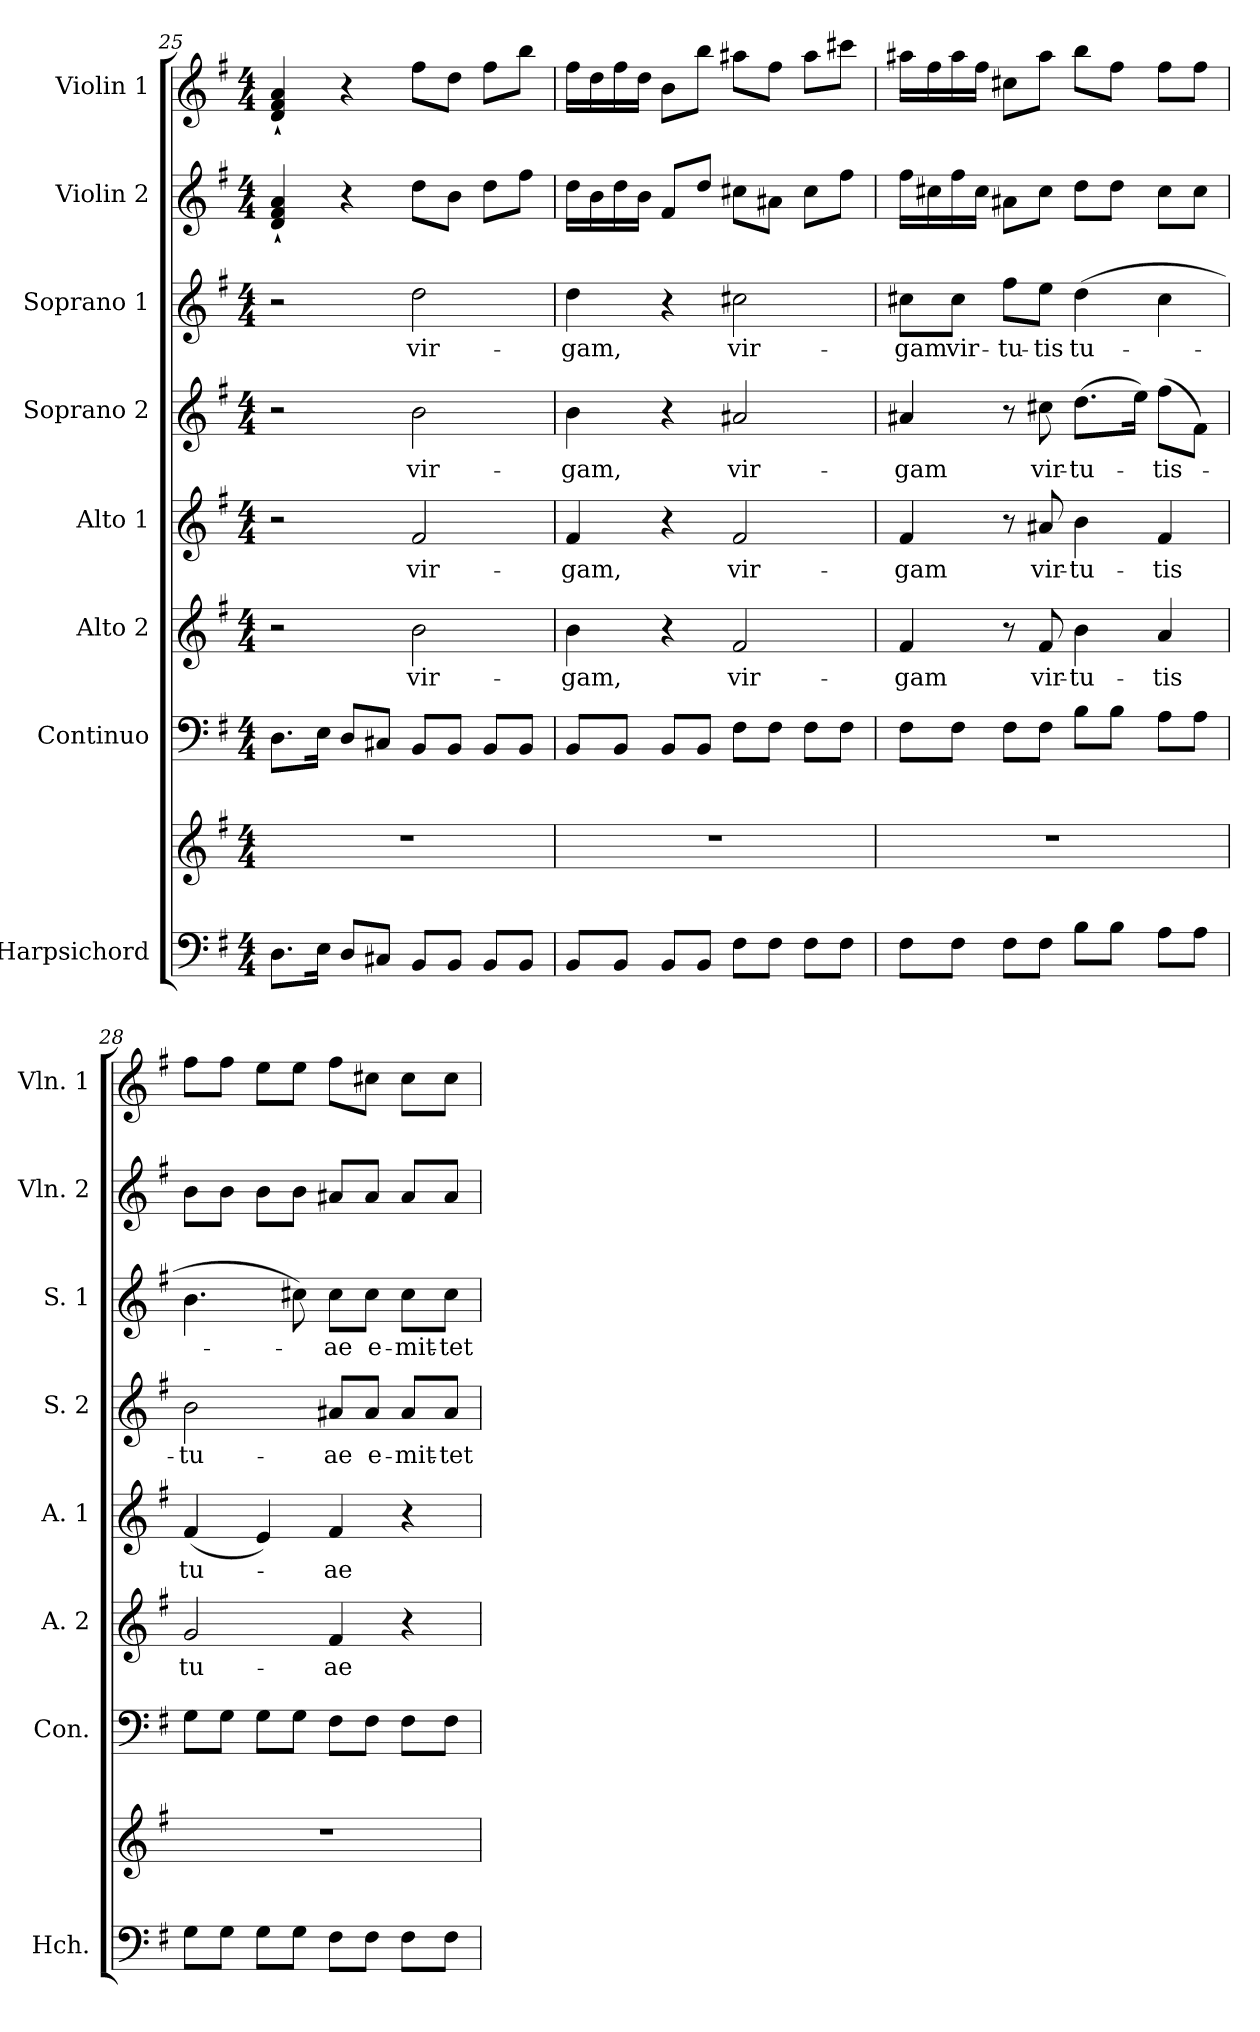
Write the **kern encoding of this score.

**kern	**kern	**kern	**kern	**text	**kern	**text	**kern	**text	**kern	**text	**kern	**kern
*part8	*part8	*part7	*part6	*part6	*part5	*part5	*part4	*part4	*part3	*part3	*part2	*part1
*staff9	*staff8	*staff7	*staff6	*staff6	*staff5	*staff5	*staff4	*staff4	*staff3	*staff3	*staff2	*staff1
*I"Harpsichord	*	*I"Continuo	*I"Alto 2	*	*I"Alto 1	*	*I"Soprano 2	*	*I"Soprano 1	*	*I"Violin 2	*I"Violin 1
*I'Hch.	*	*I'Con.	*I'A. 2	*	*I'A. 1	*	*I'S. 2	*	*I'S. 1	*	*I'Vln. 2	*I'Vln. 1
*clefF4	*clefG2	*clefF4	*clefG2	*	*clefG2	*	*clefG2	*	*clefG2	*	*clefG2	*clefG2
*k[f#]	*k[f#]	*k[f#]	*k[f#]	*	*k[f#]	*	*k[f#]	*	*k[f#]	*	*k[f#]	*k[f#]
*M4/4	*M4/4	*M4/4	*M4/4	*	*M4/4	*	*M4/4	*	*M4/4	*	*M4/4	*M4/4
=25	=25	=25	=25	=25	=25	=25	=25	=25	=25	=25	=25	=25
8.D\L	1r	8.D\L	2r	.	2r	.	2r	.	2r	.	4d/` 4f#/` 4a/`	4d/` 4f#/` 4a/`
16E\Jk	.	16E\Jk	.	.	.	.	.	.	.	.	.	.
8D/L	.	8D/L	.	.	.	.	.	.	.	.	4r	4r
8C#X/J	.	8C#X/J	.	.	.	.	.	.	.	.	.	.
!	!	!	!	!LO:LY:b	!	!LO:LY:b	!	!LO:LY:b	!	!LO:LY:b	!	!
8BB/L	.	8BB/L	2b\	vir-	2f#/	vir-	2b\	vir-	2dd\	vir-	8dd\L	8ff#\L
8BB/J	.	8BB/J	.	.	.	.	.	.	.	.	8b\J	8dd\J
8BB/L	.	8BB/L	.	.	.	.	.	.	.	.	8dd\L	8ff#\L
8BB/J	.	8BB/J	.	.	.	.	.	.	.	.	8ff#\J	8bb\J
=26	=26	=26	=26	=26	=26	=26	=26	=26	=26	=26	=26	=26
!	!	!	!	!LO:LY:b	!	!LO:LY:b	!	!LO:LY:b	!	!LO:LY:b	!	!
8BB/L	1r	8BB/L	4b\	-gam,	4f#/	-gam,	4b\	-gam,	4dd\	-gam,	16dd\LL	16ff#\LL
.	.	.	.	.	.	.	.	.	.	.	16b\	16dd\
8BB/J	.	8BB/J	.	.	.	.	.	.	.	.	16dd\	16ff#\
.	.	.	.	.	.	.	.	.	.	.	16b\JJ	16dd\JJ
8BB/L	.	8BB/L	4r	.	4r	.	4r	.	4r	.	8f#/L	8b\L
8BB/J	.	8BB/J	.	.	.	.	.	.	.	.	8dd/J	8bb\J
!	!	!	!	!LO:LY:b	!	!LO:LY:b	!	!LO:LY:b	!	!LO:LY:b	!	!
8F#\L	.	8F#\L	2f#/	vir-	2f#/	vir-	2a#X/	vir-	2cc#X\	vir-	8cc#X\L	8aa#X\L
8F#\J	.	8F#\J	.	.	.	.	.	.	.	.	8a#X\J	8ff#\J
8F#\L	.	8F#\L	.	.	.	.	.	.	.	.	8cc#\L	8aa#\L
8F#\J	.	8F#\J	.	.	.	.	.	.	.	.	8ff#\J	8ccc#X\J
!!LO:PB:g=z
=27	=27	=27	=27	=27	=27	=27	=27	=27	=27	=27	=27	=27
!	!	!	!	!LO:LY:b	!	!LO:LY:b	!	!LO:LY:b	!	!LO:LY:b	!	!
8F#\L	1r	8F#\L	4f#/	-gam	4f#/	-gam	4a#X/	-gam	8cc#X\L	-gam	16ff#\LL	16aa#X\LL
.	.	.	.	.	.	.	.	.	.	.	16cc#X\	16ff#\
!	!	!	!	!	!	!	!	!	!	!LO:LY:b	!	!
8F#\J	.	8F#\J	.	.	.	.	.	.	8cc#\J	vir-	16ff#\	16aa#\
.	.	.	.	.	.	.	.	.	.	.	16cc#\JJ	16ff#\JJ
!	!	!	!	!	!	!	!	!	!	!LO:LY:b	!	!
8F#\L	.	8F#\L	8r	.	8r	.	8r	.	8ff#\L	-tu-	8a#X\L	8cc#X\L
!	!	!	!	!LO:LY:b	!	!LO:LY:b	!	!LO:LY:b	!	!LO:LY:b	!	!
8F#\J	.	8F#\J	8f#/	vir-	8a#X/	vir-	8cc#X\	vir-	8ee\J	-tis	8cc#\J	8aa#\J
!	!	!	!	!LO:LY:b	!	!LO:LY:b	!	!LO:LY:b	!	!LO:LY:b	!	!
8B\L	.	8B\L	4b\	-tu-	4b\	-tu-	(>8.dd\L	-tu-	(>4dd\	tu-	8dd\L	8bb\L
8B\J	.	8B\J	.	.	.	.	.	.	.	.	8dd\J	8ff#\J
.	.	.	.	.	.	.	16ee\Jk)	.	.	.	.	.
!	!	!	!	!LO:LY:b	!	!LO:LY:b	!	!LO:LY:b	!	!	!	!
8A\L	.	8A\L	4a/	-tis	4f#/	-tis	(>8ff#\L	-tis-	4cc#\	.	8cc#\L	8ff#\L
8A\J	.	8A\J	.	.	.	.	8f#\J)	.	.	.	8cc#\J	8ff#\J
=28	=28	=28	=28	=28	=28	=28	=28	=28	=28	=28	=28	=28
!	!	!	!	!LO:LY:b	!	!LO:LY:b	!	!LO:LY:b	!	!	!	!
8G\L	1r	8G\L	2g/	tu-	(<4f#/	tu-	2b\	-tu-	4.b\	.	8b\L	8ff#\L
8G\J	.	8G\J	.	.	.	.	.	.	.	.	8b\J	8ff#\J
8G\L	.	8G\L	.	.	4e/)	.	.	.	.	.	8b\L	8ee\L
8G\J	.	8G\J	.	.	.	.	.	.	8cc#X\)	.	8b\J	8ee\J
!	!	!	!	!LO:LY:b	!	!LO:LY:b	!	!LO:LY:b	!	!LO:LY:b	!	!
8F#\L	.	8F#\L	4f#/	-ae	4f#/	-ae	8a#X/L	-ae	8cc#\L	ae	8a#X/L	8ff#\L
!	!	!	!	!	!	!	!	!LO:LY:b	!	!LO:LY:b	!	!
8F#\J	.	8F#\J	.	.	.	.	8a#/J	e-	8cc#\J	e-	8a#/J	8cc#X\J
!	!	!	!	!	!	!	!	!LO:LY:b	!	!LO:LY:b	!	!
8F#\L	.	8F#\L	4r	.	4r	.	8a#/L	-mit-	8cc#\L	-mit-	8a#/L	8cc#\L
!	!	!	!	!	!	!	!	!LO:LY:b	!	!LO:LY:b	!	!
8F#\J	.	8F#\J	.	.	.	.	8a#/J	-tet	8cc#\J	-tet	8a#/J	8cc#\J
=	=	=	=	=	=	=	=	=	=	=	=	=
*-	*-	*-	*-	*-	*-	*-	*-	*-	*-	*-	*-	*-
